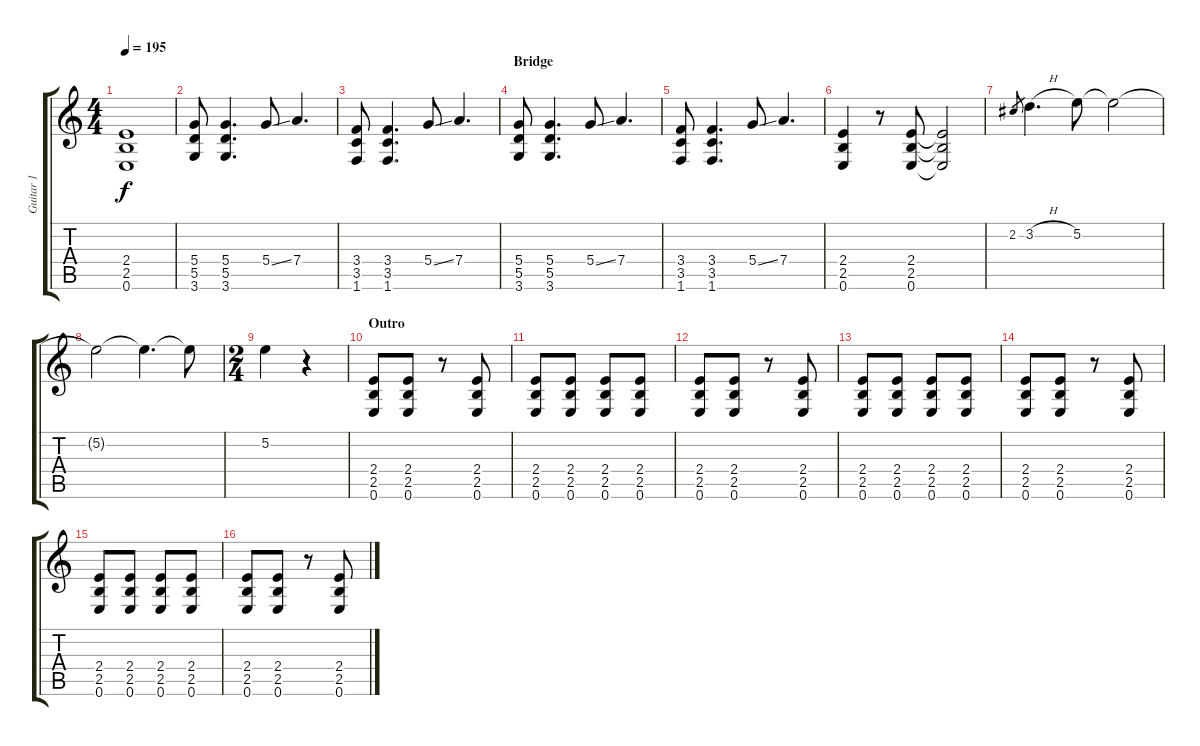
\track ("Guitar 1" "Guitar 1") {instrument distortionguitar}
\staff {score tabs}
\tuning (E4 B3 G3 D3 A2 E2) {hide}
\ts (4 4)
\tempo 195
\clef g2
\ks c
(2.4 2.5 0.6).1{dy f} |
(5.4 5.5 3.6).8 (5.4 5.5 3.6).4{d} 5.4{ss}.8 7.4.4{d} |
(3.4 3.5 1.6).8 (3.4 3.5 1.6).4{d} 5.4{ss}.8 7.4.4{d} |
\section ("" "Bridge")
(5.4 5.5 3.6).8 (5.4 5.5 3.6).4{d} 5.4{ss}.8 7.4.4{d} |
(3.4 3.5 1.6).8 (3.4 3.5 1.6).4{d} 5.4{ss}.8 7.4.4{d} |
(2.4 2.5 0.6).4 r.8 (2.4 2.5 0.6).8 (2.4{t} 2.5{t} 0.6{t}).2 |
2.2.8{gr} 3.2{h}.4{d} 5.2.8 5.2{t}.2 |
5.2{t}.2 5.2{t}.4{d} 5.2{t}.8 |
\ts (2 4)
5.2.4 r.4 |
\section ("" "Outro")
(2.4 2.5 0.6).8 (2.4 2.5 0.6).8 r.8 (2.4 2.5 0.6).8 |
(2.4 2.5 0.6).8 (2.4 2.5 0.6).8 (2.4 2.5 0.6).8 (2.4 2.5 0.6).8 |
(2.4 2.5 0.6).8 (2.4 2.5 0.6).8 r.8 (2.4 2.5 0.6).8 |
(2.4 2.5 0.6).8 (2.4 2.5 0.6).8 (2.4 2.5 0.6).8 (2.4 2.5 0.6).8 |
(2.4 2.5 0.6).8 (2.4 2.5 0.6).8 r.8 (2.4 2.5 0.6).8 |
(2.4 2.5 0.6).8 (2.4 2.5 0.6).8 (2.4 2.5 0.6).8 (2.4 2.5 0.6).8 |
(2.4 2.5 0.6).8 (2.4 2.5 0.6).8 r.8 (2.4 2.5 0.6).8
